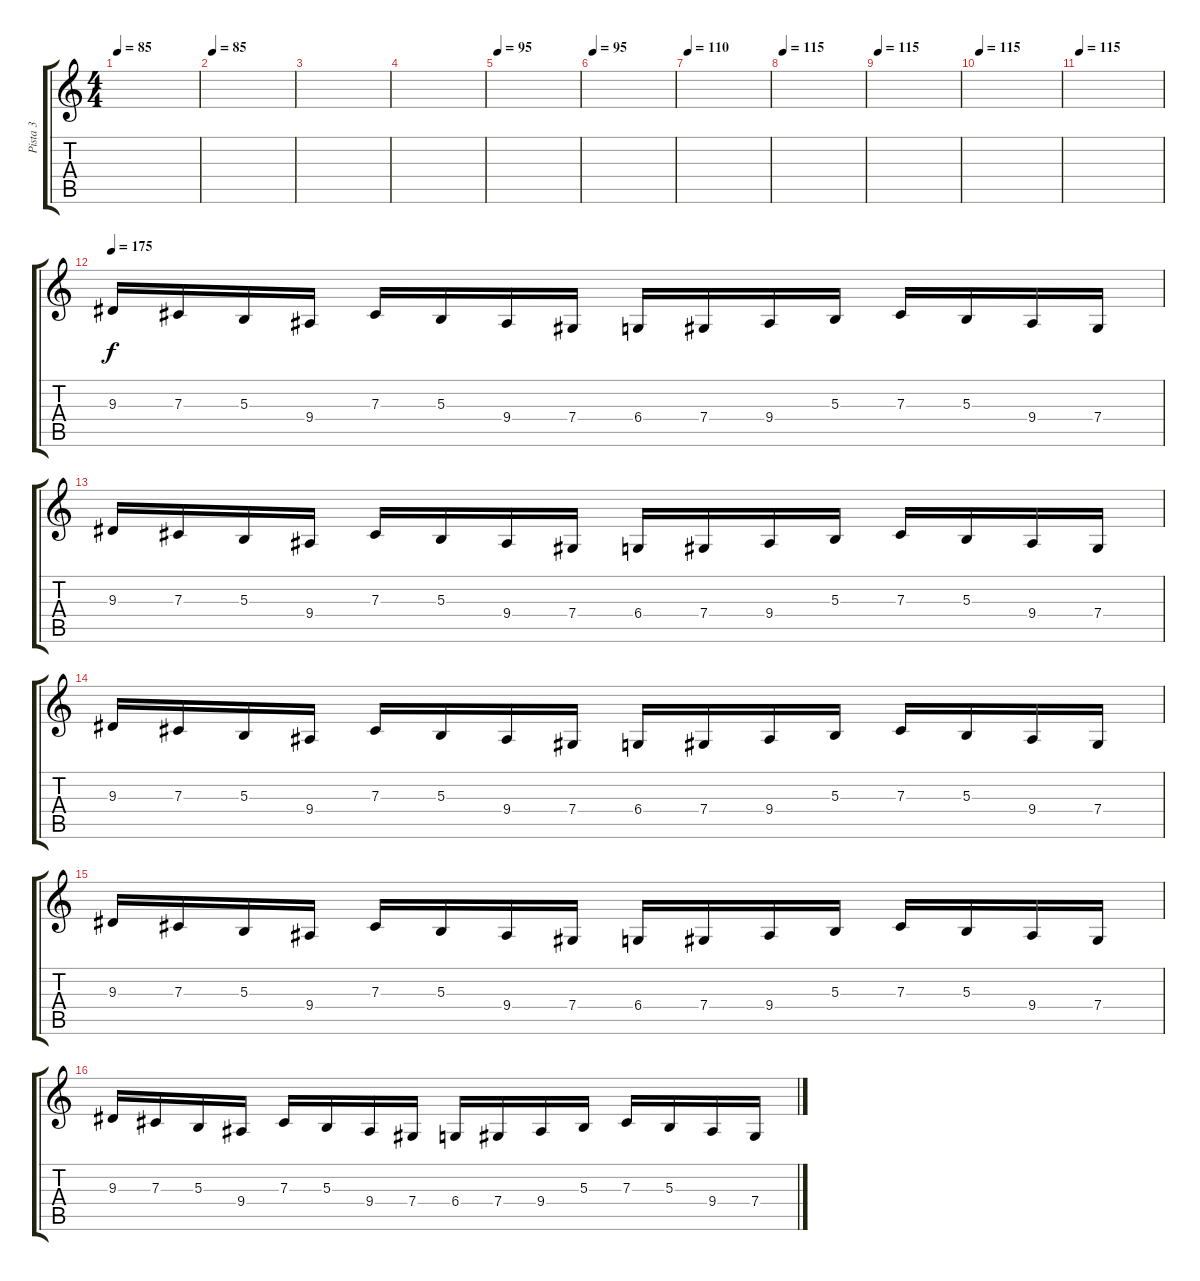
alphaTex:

\track ("Pista 3" "Pista 3") {instrument harpsichord}
\staff {score tabs}
\tuning (Eb4 Bb3 Gb3 Db3 Ab2 Eb2) {hide}
\ts (4 4)
\tempo 85
\clef g2
\ks c
|
\tempo 85
|
|
|
\tempo 95
|
\tempo 95
|
\tempo 110
|
\tempo 115
|
\tempo 115
|
\tempo 115
|
\tempo 250
\tempo 115
|
\tempo 175
9.3.16 7.3.16 5.3.16 9.4.16 7.3.16 5.3.16 9.4.16 7.4.16 6.4.16 7.4.16 9.4.16 5.3.16 7.3.16 5.3.16 9.4.16 7.4.16 |
9.3.16 7.3.16 5.3.16 9.4.16 7.3.16 5.3.16 9.4.16 7.4.16 6.4.16 7.4.16 9.4.16 5.3.16 7.3.16 5.3.16 9.4.16 7.4.16 |
9.3.16 7.3.16 5.3.16 9.4.16 7.3.16 5.3.16 9.4.16 7.4.16 6.4.16 7.4.16 9.4.16 5.3.16 7.3.16 5.3.16 9.4.16 7.4.16 |
9.3.16 7.3.16 5.3.16 9.4.16 7.3.16 5.3.16 9.4.16 7.4.16 6.4.16 7.4.16 9.4.16 5.3.16 7.3.16 5.3.16 9.4.16 7.4.16 |
9.3.16 7.3.16 5.3.16 9.4.16 7.3.16 5.3.16 9.4.16 7.4.16 6.4.16 7.4.16 9.4.16 5.3.16 7.3.16 5.3.16 9.4.16 7.4.16
